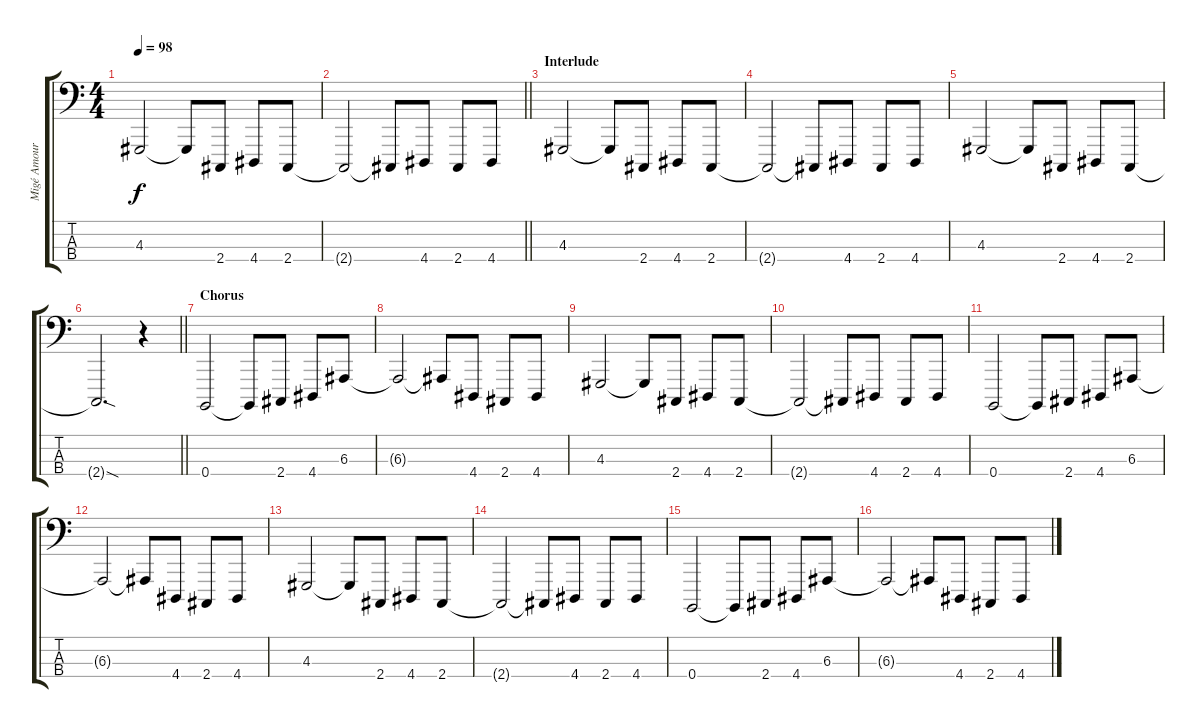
\track ("Migé Amour (FX)" "Migé Amour") {instrument pad8sweep}
\staff {score tabs}
\tuning (D2 A1 E1 B0) {hide}
\ts (4 4)
\tempo 98
\clef f4
\ks c
4.3.2{dy f} 4.3{t}.8 2.4.8 4.4.8 2.4.8 |
\barLineRight lightlight
2.4{t}.2 2.4{t}.8 4.4.8 2.4.8 4.4.8 |
\section ("" "Interlude")
4.3.2 4.3{t}.8 2.4.8 4.4.8 2.4.8 |
2.4{t}.2 2.4{t}.8 4.4.8 2.4.8 4.4.8 |
4.3.2 4.3{t}.8 2.4.8 4.4.8 2.4.8 |
\barLineRight lightlight
2.4{sod t}.2{d} r.4 |
\section ("" "Chorus")
0.4.2 0.4{t}.8 2.4.8 4.4.8 6.3.8 |
6.3{t}.2 6.3{t}.8 4.4.8 2.4.8 4.4.8 |
4.3.2 4.3{t}.8 2.4.8 4.4.8 2.4.8 |
2.4{t}.2 2.4{t}.8 4.4.8 2.4.8 4.4.8 |
0.4.2 0.4{t}.8 2.4.8 4.4.8 6.3.8 |
6.3{t}.2 6.3{t}.8 4.4.8 2.4.8 4.4.8 |
4.3.2 4.3{t}.8 2.4.8 4.4.8 2.4.8 |
2.4{t}.2 2.4{t}.8 4.4.8 2.4.8 4.4.8 |
0.4.2 0.4{t}.8 2.4.8 4.4.8 6.3.8 |
6.3{t}.2 6.3{t}.8 4.4.8 2.4.8 4.4.8
